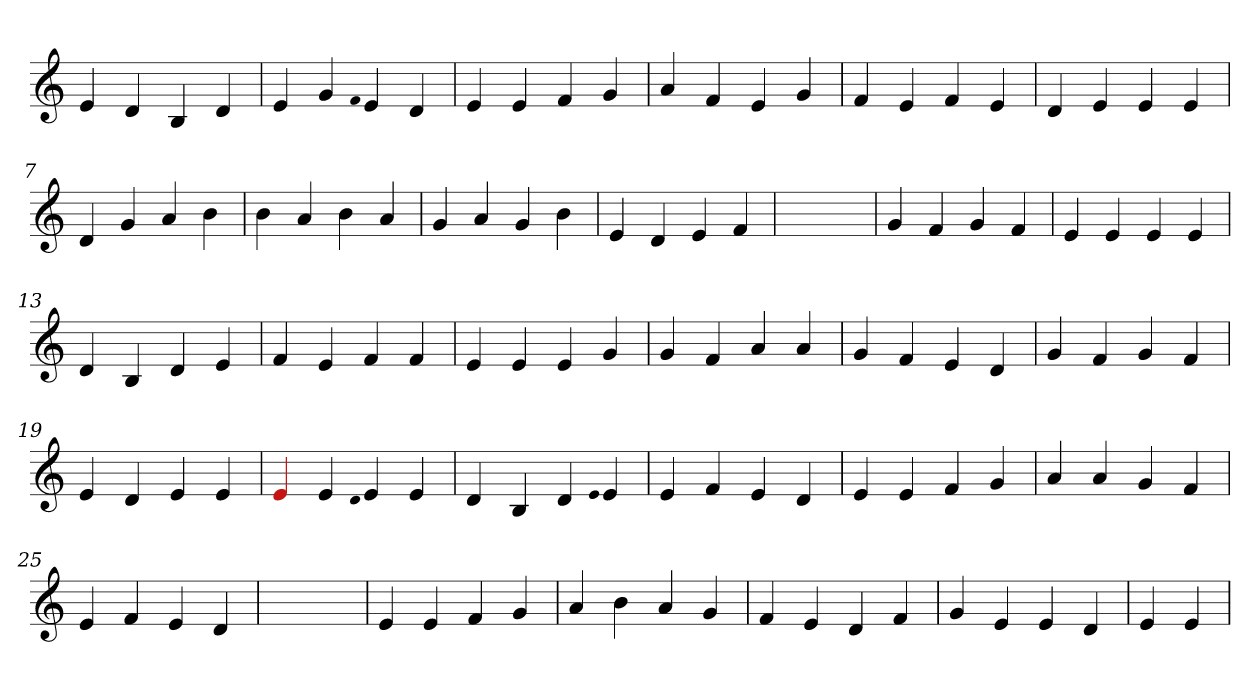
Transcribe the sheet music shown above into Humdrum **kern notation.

**kern
*part1
*staff1
*clefG2
=1
4e
4d
4B
4d
=2
4e
4g
qqf
4e
4d
=3
4e
4e
4f
4g
=4
4a
4f
4e
4g
=5
4f
4e
4f
4e
=6
4d
4e
4e
4e
=7
4d
4g
4a
4b
=8
4b
4a
4b
4a
=9
4g
4a
4g
4b
=10
4e
4d
4e
4f
=11
1ryy
=11
4g
4f
4g
4f
=12
4e
4e
4e
4e
=13
4d
4B
4d
4e
=14
4f
4e
4f
4f
=15
4e
4e
4e
4g
=16
4g
4f
4a
4a
=17
4g
4f
4e
4d
=18
4g
4f
4g
4f
=19
4e
4d
4e
4e
=20
4Re
4e
qqd
4e
4e
=21
4d
4B
4d
qqe
4e
=22
4e
4f
4e
4d
=23
4e
4e
4f
4g
=24
4a
4a
4g
4f
=25
4e
4f
4e
4d
=26
1ryy
=26
4e
4e
4f
4g
=27
4a
4b
4a
4g
=28
4f
4e
4d
4f
=29
4g
4e
4e
4d
=30
4e
4e
=
*-
